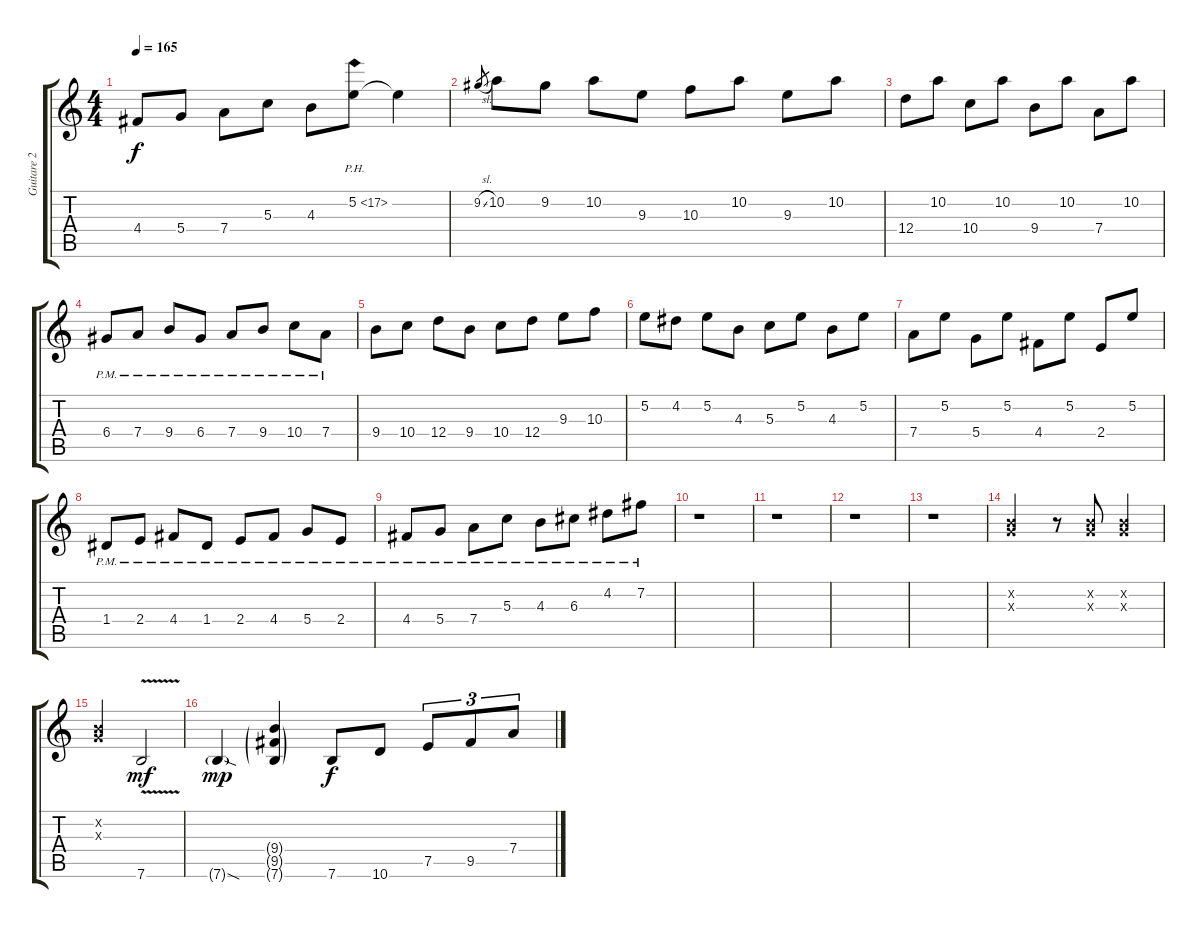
\track ("Guitare 2" "Guitare 2") {instrument overdrivenguitar}
\staff {score tabs}
\tuning (E4 B3 G3 D3 A2 E2) {hide}
\ts (4 4)
\tempo 165
\clef g2
\ks c
4.4.8{dy f} 5.4.8 7.4.8 5.3.8 4.3.8 5.2{ph 12}.8 5.2{t}.4 |
9.2{sl}.8{gr} 10.2.8 9.2.8 10.2.8 9.3.8 10.3.8 10.2.8 9.3.8 10.2.8 |
12.4.8 10.2.8 10.4.8 10.2.8 9.4.8 10.2.8 7.4.8 10.2.8 |
6.4{pm}.8 7.4{pm}.8 9.4{pm}.8 6.4{pm}.8 7.4{pm}.8 9.4{pm}.8 10.4{pm}.8 7.4{pm}.8 |
9.4.8 10.4.8 12.4.8 9.4.8 10.4.8 12.4.8 9.3.8 10.3.8 |
5.2.8 4.2.8 5.2.8 4.3.8 5.3.8 5.2.8 4.3.8 5.2.8 |
7.4.8 5.2.8 5.4.8 5.2.8 4.4.8 5.2.8 2.4.8 5.2.8 |
1.4{pm}.8 2.4{pm}.8 4.4{pm}.8 1.4{pm}.8 2.4{pm}.8 4.4{pm}.8 5.4{pm}.8 2.4{pm}.8 |
4.4{pm}.8 5.4{pm}.8 7.4{pm}.8 5.3{pm}.8 4.3{pm}.8 6.3{pm}.8 4.2{pm}.8 7.2{pm}.8 |
r.1 |
r.1 |
r.1 |
r.1 |
(0.2{x} 0.3{x}).2 r.8 (0.2{x} 0.3{x}).8 (0.2{x} 0.3{x}).4 |
(0.2{x} 0.3{x}).2 7.6{v}.2{dy mf} |
7.6{sod g}.4{dy mp} (9.4{g} 9.5{g} 7.6{g}).4 7.6.8{dy f} 10.6.8 7.5.8{tu (3 2)} 9.5.8{tu (3 2)} 7.4.8{tu (3 2)}
